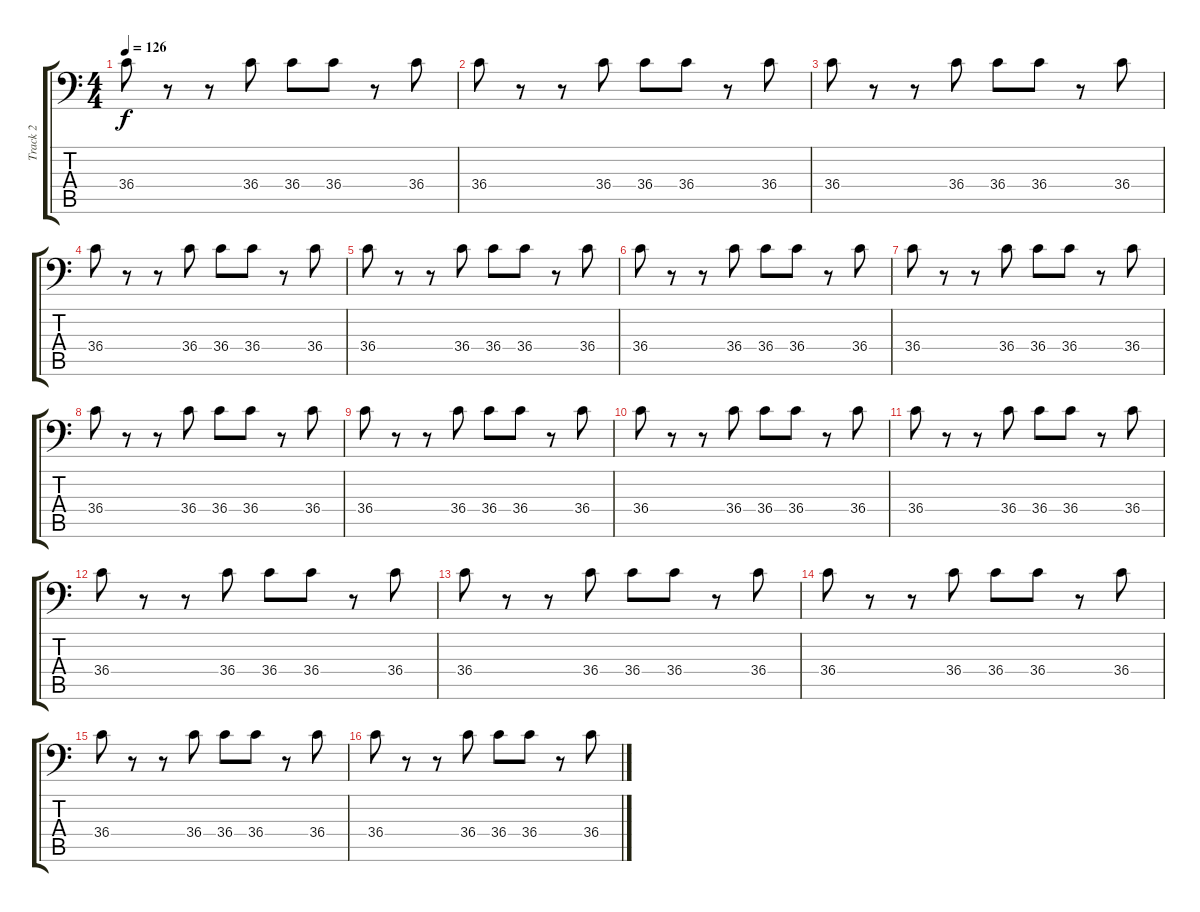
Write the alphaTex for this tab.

\track ("Track 2" "Track 2") {instrument acousticgrandpiano}
\staff {score tabs}
\tuning (C-1 C-1 C-1 C-1 C-1 C-1) {hide}
\ts (4 4)
\tempo 126
\clef f4
\ks c
36.4.8{dy f} r.8 r.8 36.4.8 36.4.8 36.4.8 r.8 36.4.8 |
36.4.8 r.8 r.8 36.4.8 36.4.8 36.4.8 r.8 36.4.8 |
36.4.8 r.8 r.8 36.4.8 36.4.8 36.4.8 r.8 36.4.8 |
36.4.8 r.8 r.8 36.4.8 36.4.8 36.4.8 r.8 36.4.8 |
36.4.8 r.8 r.8 36.4.8 36.4.8 36.4.8 r.8 36.4.8 |
36.4.8 r.8 r.8 36.4.8 36.4.8 36.4.8 r.8 36.4.8 |
36.4.8 r.8 r.8 36.4.8 36.4.8 36.4.8 r.8 36.4.8 |
36.4.8 r.8 r.8 36.4.8 36.4.8 36.4.8 r.8 36.4.8 |
36.4.8 r.8 r.8 36.4.8 36.4.8 36.4.8 r.8 36.4.8 |
36.4.8 r.8 r.8 36.4.8 36.4.8 36.4.8 r.8 36.4.8 |
36.4.8 r.8 r.8 36.4.8 36.4.8 36.4.8 r.8 36.4.8 |
36.4.8 r.8 r.8 36.4.8 36.4.8 36.4.8 r.8 36.4.8 |
36.4.8 r.8 r.8 36.4.8 36.4.8 36.4.8 r.8 36.4.8 |
36.4.8 r.8 r.8 36.4.8 36.4.8 36.4.8 r.8 36.4.8 |
36.4.8 r.8 r.8 36.4.8 36.4.8 36.4.8 r.8 36.4.8 |
36.4.8 r.8 r.8 36.4.8 36.4.8 36.4.8 r.8 36.4.8
